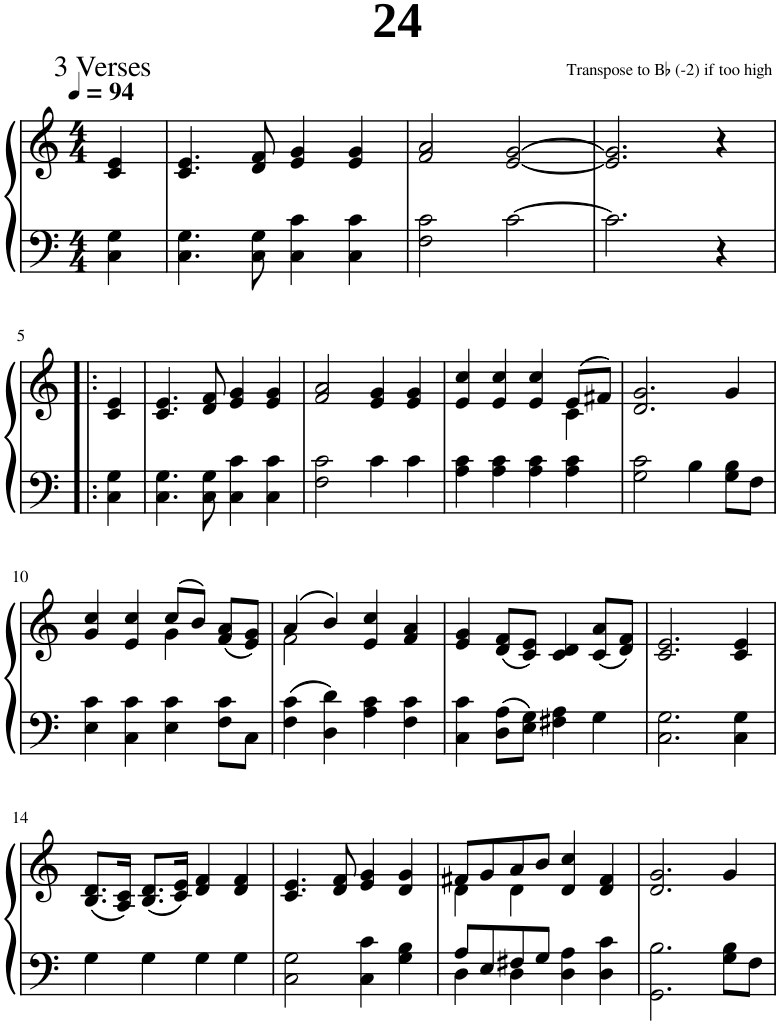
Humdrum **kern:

**kern	**kern
*part1	*part1
*staff2	*staff1
*I"Piano	*
*I'Pno.	*
*clefF4	*clefG2
*k[]	*k[]
*M4/4	*M4/4
*MM94	*MM94
=1	=1
4C\ 4G\	4c/ 4e/
=2	=2
4.C\ 4.G\	4.c/ 4.e/
8C\ 8G\	8d/ 8f/
4C\ 4c\	4e/ 4g/
4C\ 4c\	4e/ 4g/
=3	=3
2F\ 2c\	2f/ 2a/
[2c\	[2e/ [2g/
=4	=4
2.c\]	2.e/] 2.g/]
4r	4r
!!LO:LB:g=z
=5!|:	=5!|:
4C\ 4G\	4c/ 4e/
=6	=6
4.C\ 4.G\	4.c/ 4.e/
8C\ 8G\	8d/ 8f/
4C\ 4c\	4e/ 4g/
4C\ 4c\	4e/ 4g/
=7	=7
2F\ 2c\	2f/ 2a/
4c\	4e/ 4g/
4c\	4e/ 4g/
=8	=8
*	*^
4A\ 4c\	4e/ 4cc/	2.ryy
4A\ 4c\	4e/ 4cc/	.
4A\ 4c\	4e/ 4cc/	.
4A\ 4c\	(8e/L	4c\
.	8f#X/J)	.
*	*v	*v
=9	=9
2G\ 2c\	2.d/ 2.g/
4B\	.
8G\ 8B\L	4g/
8F\J	.
!!LO:LB:g=z
=10	=10
*	*^
4E\ 4c\	4g/ 4cc/	2ryy
4C\ 4c\	4e/ 4cc/	.
4E\ 4c\	(8cc/L	4g\
.	8b/J)	.
8F\ 8c\L	(8f/ 8a/L	4ryy
8C\J	8e/ 8g/J)	.
=11	=11	=11
4F\ 4c\	(4a/	2f\
4D\ 4d\	4b/)	.
4A\ 4c\	4e/ 4cc/	2ryy
4F\ 4c\	4f/ 4a/	.
*	*v	*v
=12	=12
4C\ 4c\	4e/ 4g/
8D\ 8A\L	(8d/ 8f/L
8E\ 8G\J	8c/ 8e/J)
4F#X\ 4A\	4c/ 4d/
4G\	(8c/ 8a/L
.	8d/ 8f/J)
=13	=13
2.C\ 2.G\	2.c/ 2.e/
4C\ 4G\	4c/ 4e/
!!LO:LB:g=z
=14	=14
4G\	(8.B/ 8.d/L
.	16A/ 16c/Jk)
4G\	(8.B/ 8.d/L
.	16c/ 16e/Jk)
4G\	4d/ 4f/
4G\	4d/ 4f/
=15	=15
2C\ 2G\	4.c/ 4.e/
.	8d/ 8f/
4C\ 4c\	4e/ 4g/
4G\ 4B\	4d/ 4g/
=16	=16
*^	*^
8A/L	4D\	8f#X/L	4d\
8E/	.	8g/	.
8F#X/	4D\	8a/	4d\
8G/J	.	8b/J	.
4D\ 4A\	2ryy	4d/ 4cc/	2ryy
4D\ 4c\	.	4d/ 4f#/	.
*v	*v	*	*
*	*v	*v
=17	=17
2.GG\ 2.B\	2.d/ 2.g/
8G\ 8B\L	4g/
8F\J	.
=	=
*-	*-
